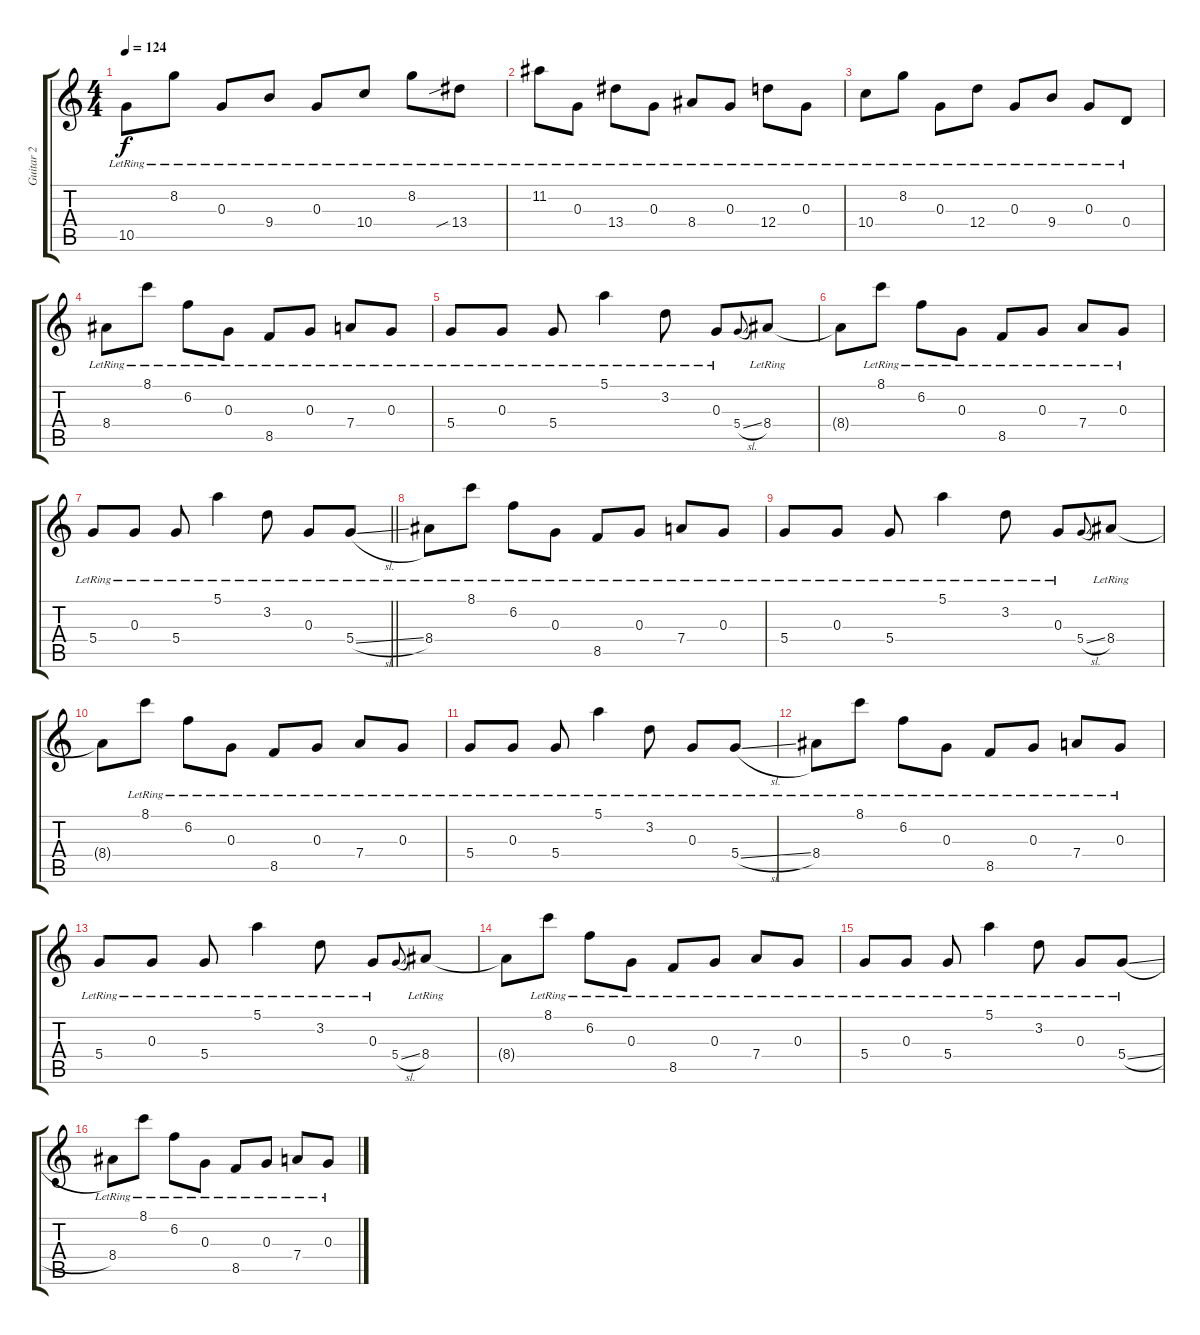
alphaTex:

\track ("Guitar 2" "Guitar 2") {instrument acousticguitarsteel}
\staff {score tabs}
\tuning (E4 B3 G3 D3 A2 E2) {hide}
\ts (4 4)
\tempo 124
\clef g2
\ks c
10.5{lr}.8{dy f} 8.2{lr}.8 0.3{lr}.8 9.4{lr}.8 0.3{lr}.8 10.4{lr}.8 8.2{lr}.8 13.4{sib lr}.8 |
11.2{lr}.8 0.3{lr}.8 13.4{lr}.8 0.3{lr}.8 8.4{lr}.8 0.3{lr}.8 12.4{lr}.8 0.3{lr}.8 |
10.4{lr}.8 8.2{lr}.8 0.3{lr}.8 12.4{lr}.8 0.3{lr}.8 9.4{lr}.8 0.3{lr}.8 0.4{lr}.8 |
8.4{lr}.8 8.1{lr}.8 6.2{lr}.8 0.3{lr}.8 8.5{lr}.8 0.3{lr}.8 7.4{lr}.8 0.3{lr}.8 |
5.4{lr}.8 0.3{lr}.8 5.4{lr}.8 5.1{lr}.4 3.2{lr}.8 0.3{lr}.8 5.4{sl}.8{gr onbeat} 8.4{lr}.8 |
8.4{t}.8 8.1{lr}.8 6.2{lr}.8 0.3{lr}.8 8.5{lr}.8 0.3{lr}.8 7.4{lr}.8 0.3{lr}.8 |
\barLineRight lightlight
5.4{lr}.8 0.3{lr}.8 5.4{lr}.8 5.1{lr}.4 3.2{lr}.8 0.3{lr}.8 5.4{sl lr}.8 |
8.4{lr}.8 8.1{lr}.8 6.2{lr}.8 0.3{lr}.8 8.5{lr}.8 0.3{lr}.8 7.4{lr}.8 0.3{lr}.8 |
5.4{lr}.8 0.3{lr}.8 5.4{lr}.8 5.1{lr}.4 3.2{lr}.8 0.3{lr}.8 5.4{sl}.8{gr onbeat} 8.4{lr}.8 |
8.4{t}.8 8.1{lr}.8 6.2{lr}.8 0.3{lr}.8 8.5{lr}.8 0.3{lr}.8 7.4{lr}.8 0.3{lr}.8 |
5.4{lr}.8 0.3{lr}.8 5.4{lr}.8 5.1{lr}.4 3.2{lr}.8 0.3{lr}.8 5.4{sl lr}.8 |
8.4{lr}.8 8.1{lr}.8 6.2{lr}.8 0.3{lr}.8 8.5{lr}.8 0.3{lr}.8 7.4{lr}.8 0.3{lr}.8 |
5.4{lr}.8 0.3{lr}.8 5.4{lr}.8 5.1{lr}.4 3.2{lr}.8 0.3{lr}.8 5.4{sl}.8{gr onbeat} 8.4{lr}.8 |
8.4{t}.8 8.1{lr}.8 6.2{lr}.8 0.3{lr}.8 8.5{lr}.8 0.3{lr}.8 7.4{lr}.8 0.3{lr}.8 |
5.4{lr}.8 0.3{lr}.8 5.4{lr}.8 5.1{lr}.4 3.2{lr}.8 0.3{lr}.8 5.4{sl lr}.8 |
8.4{lr}.8 8.1{lr}.8 6.2{lr}.8 0.3{lr}.8 8.5{lr}.8 0.3{lr}.8 7.4{lr}.8 0.3{lr}.8
